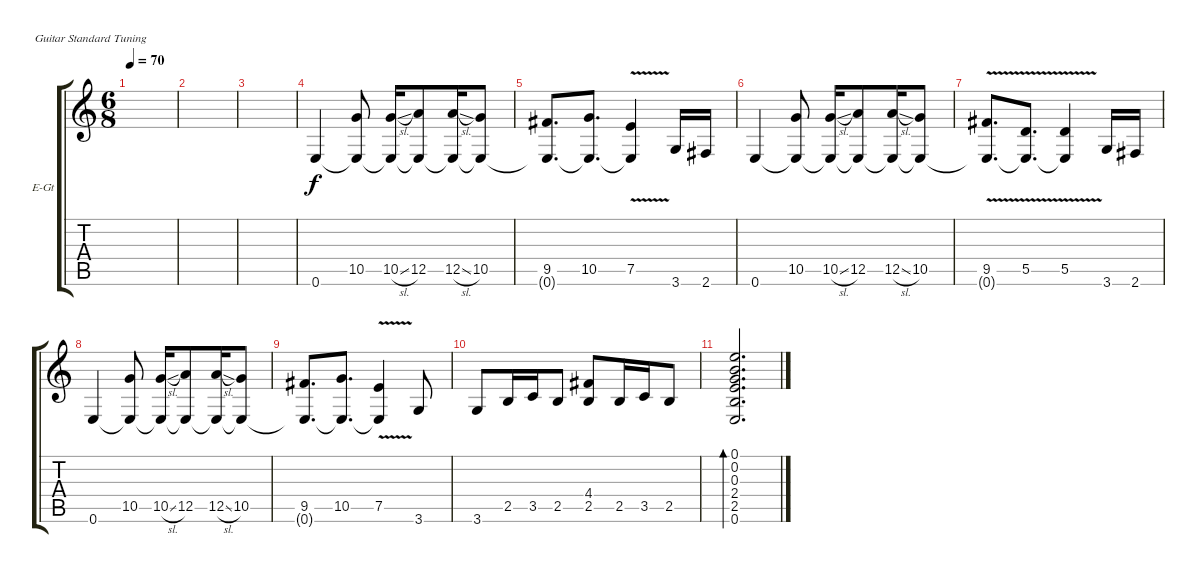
\defaultSystemsLayout 4
\bracketExtendMode groupsimilarinstruments
\firstSystemTrackNameOrientation horizontal
\otherSystemsTrackNameOrientation horizontal
\track ("Electric Guitar" "E-Gt") {instrument electricguitarclean}
\staff {score tabs}
\tuning (E4 B3 G3 D3 A2 E2)
\ts (6 8)
\tempo 70
\clef g2
\ks c
|
|
|
0.6.4 (10.5 0.6{t}).8 (10.5{sl} 0.6{t}).16 (12.5 0.6{t}).8 (12.5{sl} 0.6{t}).16 (10.5 0.6{t}).8 |
(9.5 0.6{t}).8{d} (10.5 0.6{t}).8{d} (7.5{v} 0.6{t}).4 3.6.16 2.6.16 |
0.6.4 (10.5 0.6{t}).8 (10.5{sl} 0.6{t}).16 (12.5 0.6{t}).8 (12.5{sl} 0.6{t}).16 (10.5 0.6{t}).8 |
(9.5{v} 0.6{t}).8{d} (5.5{v} 0.6{t}).8{d} (5.5{v} 0.6{t}).4 3.6.16 2.6.16 |
0.6.4 (10.5 0.6{t}).8 (10.5{sl} 0.6{t}).16 (12.5 0.6{t}).8 (12.5{sl} 0.6{t}).16 (10.5 0.6{t}).8 |
(9.5 0.6{t}).8{d} (10.5 0.6{t}).8{d} (7.5{v} 0.6{t}).4 3.6.8 |
3.6.8 2.5.16 3.5.16 2.5.8 (2.5 4.4).8 2.5.16 3.5.16 2.5.8 |
(0.6 2.5 2.4 0.2 0.3 0.1).2{d bd 30}
